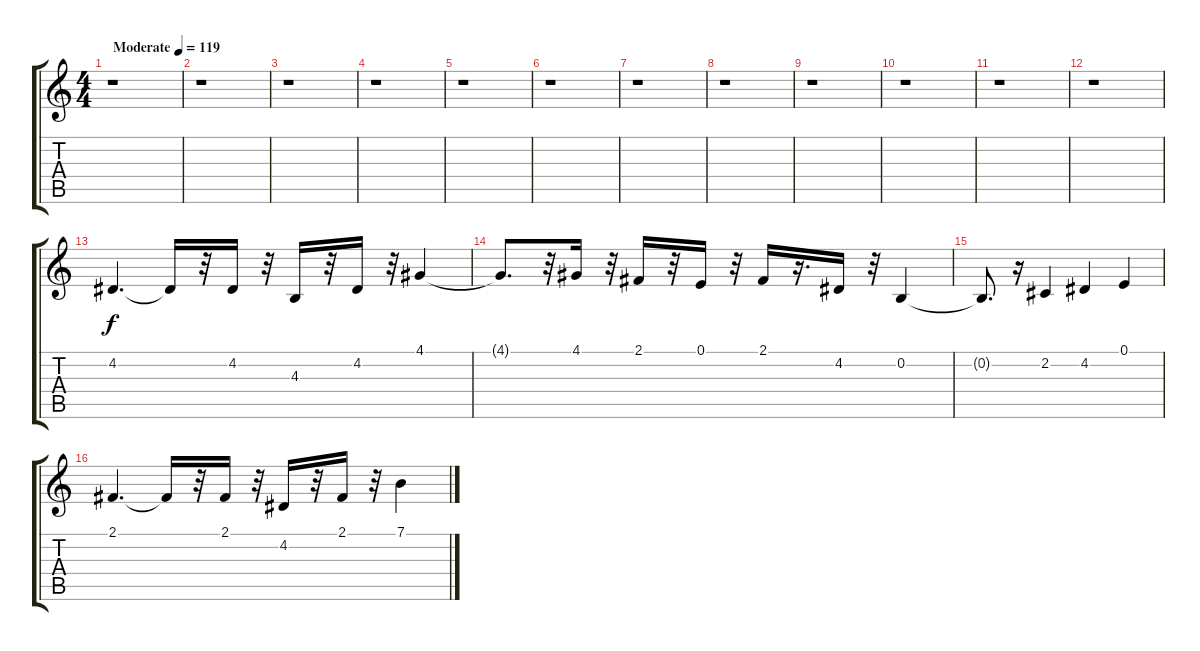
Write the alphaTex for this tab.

\track "" {instrument bassoon}
\staff {score tabs}
\tuning (E4 B3 G3 D3 A2 E2) {hide}
\ts (4 4)
\tempo (119 "Moderate")
\clef g2
\ks c
r.1{dy f instrument bassoon} |
r.1 |
r.1 |
r.1 |
r.1 |
r.1 |
r.1 |
r.1 |
r.1 |
r.1 |
r.1 |
r.1 |
4.2.4{d} 4.2{t}.16 r.32 4.2.16 r.32 4.3.16 r.32 4.2.16 r.32 4.1.4 |
4.1{t}.8{d} r.32 4.1.16 r.32 2.1.16 r.32 0.1.16 r.32 2.1.16 r.16{d} 4.2.16 r.32 0.2.4 |
0.2{t}.8{d} r.16 2.2.4 4.2.4 0.1.4 |
2.1.4{d} 2.1{t}.16 r.32 2.1.16 r.32 4.2.16 r.32 2.1.16 r.32 7.1.4
